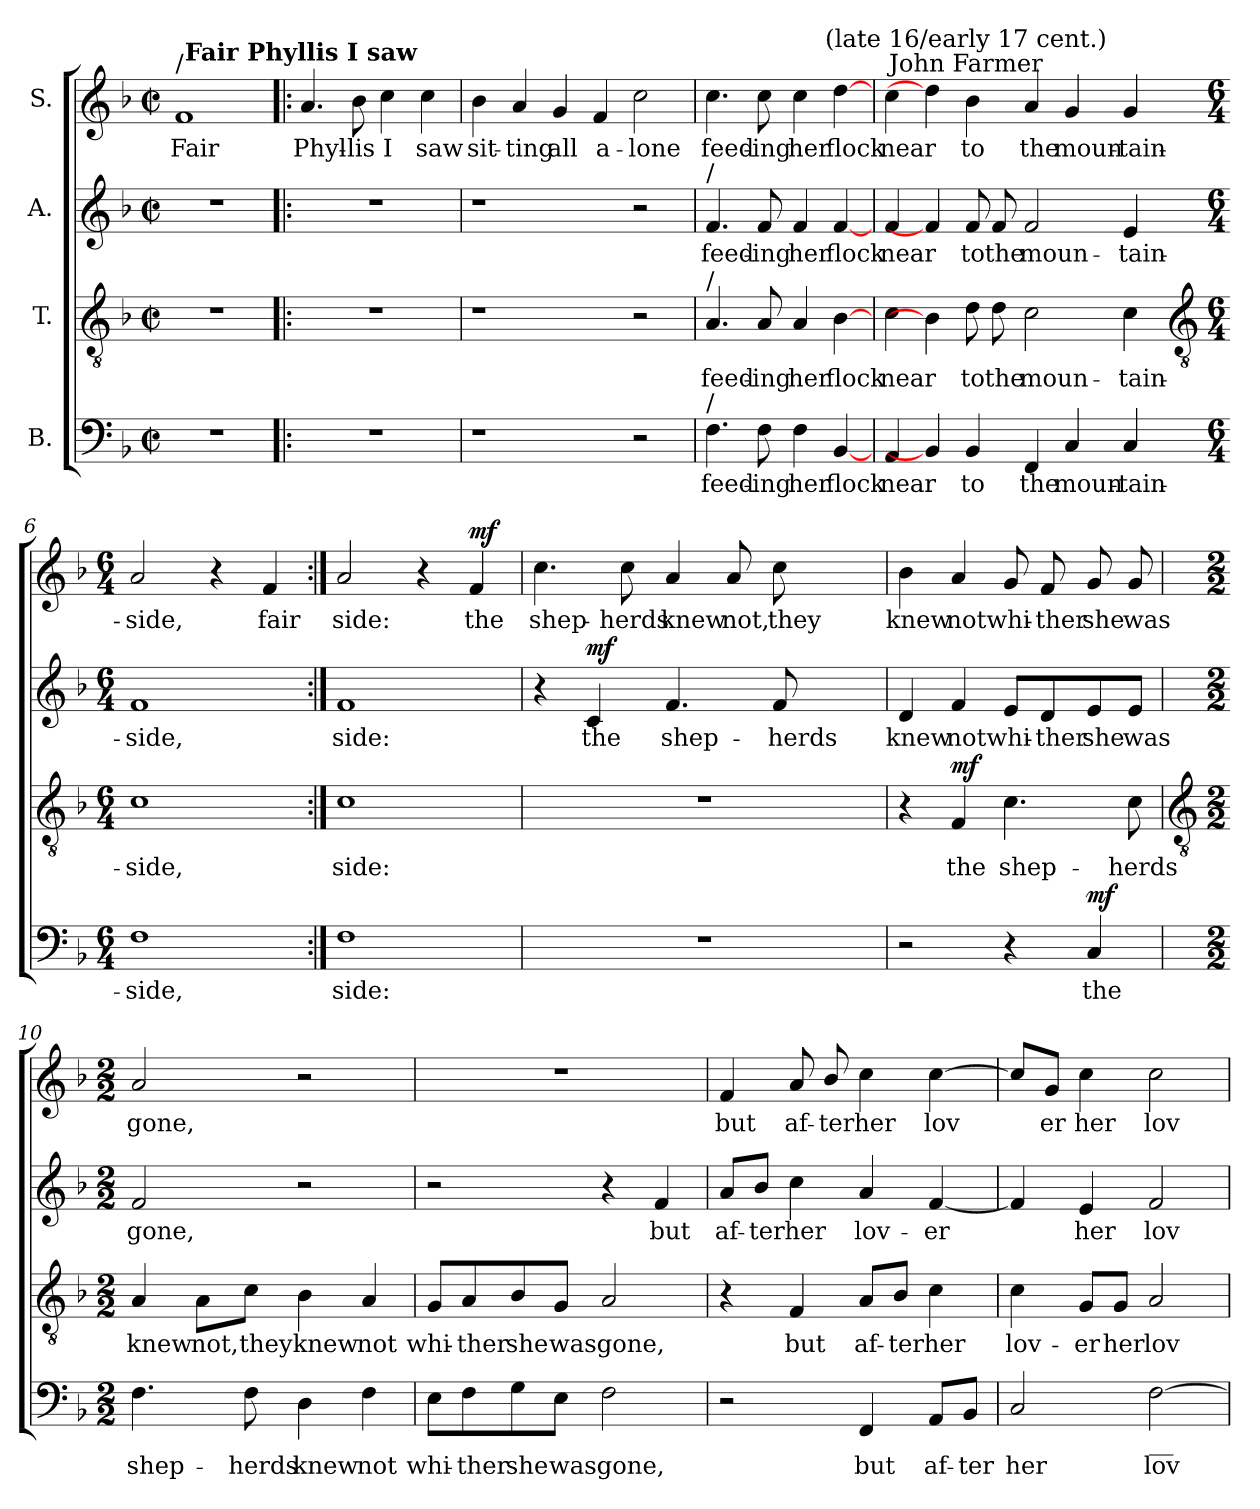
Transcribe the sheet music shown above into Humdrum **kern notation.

**kern	**text	**dynam	**kern	**text	**dynam	**kern	**text	**dynam	**kern	**text	**dynam
*part4	*part4	*part4	*part3	*part3	*part3	*part2	*part2	*part2	*part1	*part1	*part1
*staff4	*staff4	*staff4	*staff3	*staff3	*staff3	*staff2	*staff2	*staff2	*staff1	*staff1	*staff1
*I"B.	*	*	*I"T.	*	*	*I"A.	*	*	*I"S.	*	*
*clefF4	*	*	*clefGv2	*	*	*clefG2	*	*	*clefG2	*	*
*k[b-]	*	*	*k[b-]	*	*	*k[b-]	*	*	*k[b-]	*	*
*F:	*	*	*F:	*	*	*F:	*	*	*F:	*	*
*M2/2	*	*	*M2/2	*	*	*M2/2	*	*	*M2/2	*	*
*met(c|)	*	*	*met(c|)	*	*	*met(c|)	*	*	*met(c|)	*	*
=1	=1	=1	=1	=1	=1	=1	=1	=1	=1	=1	=1
!	!	!	!	!	!	!	!	!	!LO:TX:a:t=/	!	!
!	!	!	!	!	!	!	!	!	!	!LO:LY:b	!LO:DY:a
!	!	!	!	!	!	!	!	!	!	!	!LO:DY:n=1:a
1r	.	.	1r	.	.	1r	.	.	1f	Fair	p f
=2!|:	=2!|:	=2!|:	=2!|:	=2!|:	=2!|:	=2!|:	=2!|:	=2!|:	=2!|:	=2!|:	=2!|:
!	!	!	!	!	!	!	!	!	!LO:TX:a:B:cj:t=Fair Phyllis I saw	!	!
!	!	!	!	!	!	!	!	!	!	!LO:LY:b	!
1r	.	.	1r	.	.	1r	.	.	4.a	Phyl-	.
!	!	!	!	!	!	!	!	!	!	!LO:LY:b	!
.	.	.	.	.	.	.	.	.	8b-	-lis	.
!	!	!	!	!	!	!	!	!	!	!LO:LY:b	!
.	.	.	.	.	.	.	.	.	4cc	I	.
!	!	!	!	!	!	!	!	!	!	!LO:LY:b	!
.	.	.	.	.	.	.	.	.	4cc	saw	.
=3	=3	=3	=3	=3	=3	=3	=3	=3	=3	=3	=3
!	!	!	!	!	!	!	!	!	!	!LO:LY:b	!
1r	.	.	1r	.	.	1r	.	.	4b-	sit-	.
!	!	!	!	!	!	!	!	!	!	!LO:LY:b	!
.	.	.	.	.	.	.	.	.	4a	-ting	.
!	!	!	!	!	!	!	!	!	!	!LO:LY:b	!
.	.	.	.	.	.	.	.	.	4g	all	.
!	!	!	!	!	!	!	!	!	!	!LO:LY:b	!
.	.	.	.	.	.	.	.	.	4f	a-	.
!	!	!	!	!	!	!	!	!	!	!LO:LY:b	!
2r	.	.	2r	.	.	2r	.	.	2cc	-lone	.
=4	=4	=4	=4	=4	=4	=4	=4	=4	=4	=4	=4
!	!	!	!	!	!	!LO:TX:a:t=/	!	!	!	!	!
!	!	!	!LO:TX:a:t=/	!	!	!	!	!	!	!	!
!LO:TX:a:t=/	!	!	!	!	!	!	!	!	!	!	!
!	!LO:LY:b	!LO:DY:a	!	!LO:LY:b	!	!	!LO:LY:b	!	!	!LO:LY:b	!
!	!	!LO:DY:n=1:a	!	!	!LO:DY:a	!	!	!	!	!	!
!	!	!	!	!	!LO:DY:n=1:a	!	!	!LO:DY:a	!	!	!
!	!	!	!	!	!	!	!	!LO:DY:n=1:a	!	!	!
4.F	feed-	p f	4.A	feed-	p f	4.f	feed-	p f	4.cc	feed-	.
!	!LO:LY:b	!	!	!LO:LY:b	!	!	!LO:LY:b	!	!	!LO:LY:b	!
8F	-ing	.	8A	-ing	.	8f	-ing	.	8cc	-ing	.
!	!LO:LY:b	!	!	!LO:LY:b	!	!	!LO:LY:b	!	!	!LO:LY:b	!
4F	her	.	4A	her	.	4f	her	.	4cc	her	.
!	!LO:LY:b	!	!	!LO:LY:b	!	!	!LO:LY:b	!	!	!LO:LY:b	!
[4BB-	flock	.	[4B-	flock	.	[4f	flock	.	[4dd	flock	.
=5	=5	=5	=5	=5	=5	=5	=5	=5	=5	=5	=5
!	!LO:LY:b	!	!	!LO:LY:b	!	!	!LO:LY:b	!	!	!LO:LY:b	!
4AA	near	.	4c	near	.	4f	near	.	4cc	near	.
4BB-]	.	.	4B-]	.	.	4f]	.	.	4dd]	.	.
!	!	!	!	!	!	!	!	!	!LO:TX:a:cj:t=John Farmer	!	!
!	!	!	!	!	!	!	!	!	!LO:TX:a:cj:t=(late 16/early 17 cent.)	!	!
!	!LO:LY:b	!	!	!LO:LY:b	!	!	!LO:LY:b	!	!	!LO:LY:b	!
4BB-	to	.	8d	to	.	8f	to	.	4b-	to	.
!	!	!	!	!LO:LY:b	!	!	!LO:LY:b	!	!	!	!
.	.	.	8d	the	.	8f	the	.	.	.	.
!	!LO:LY:b	!	!	!LO:LY:b	!	!	!LO:LY:b	!	!	!LO:LY:b	!
4FF	the	.	2c	moun-	.	2f	moun-	.	4a	the	.
!	!LO:LY:b	!	!	!	!	!	!	!	!	!LO:LY:b	!
4C	moun-	.	.	.	.	.	.	.	4g	moun-	.
!	!LO:LY:b	!	!	!LO:LY:b	!	!	!LO:LY:b	!	!	!LO:LY:b	!
4C	-tain-	.	4c	-tain-	.	4e	-tain-	.	4g	-tain-	.
!!LO:LB:g=z
=6-	=6-	=6-	=6-	=6-	=6-	=6-	=6-	=6-	=6-	=6-	=6-
*	*	*	*clefGv2	*	*	*	*	*	*	*	*
*M6/4	*	*	*M6/4	*	*	*M6/4	*	*	*M6/4	*	*
!	!LO:LY:b	!	!	!LO:LY:b	!	!	!LO:LY:b	!	!	!LO:LY:b	!
1F	-side,	.	1c	-side,	.	1f	-side,	.	2a	-side,	.
.	.	.	.	.	.	.	.	.	4r	.	.
!	!	!	!	!	!	!	!	!	!	!LO:LY:b	!
.	.	.	.	.	.	.	.	.	4f	fair	.
=7:|!	=7:|!	=7:|!	=7:|!	=7:|!	=7:|!	=7:|!	=7:|!	=7:|!	=7:|!	=7:|!	=7:|!
!	!LO:LY:b	!	!	!LO:LY:b	!	!	!LO:LY:b	!	!	!LO:LY:b	!
1F	side:	.	1c	side:	.	1f	side:	.	2a	side:	.
.	.	.	.	.	.	.	.	.	4r	.	.
!	!	!	!	!	!	!	!	!	!	!LO:LY:b	!LO:DY:a
.	.	.	.	.	.	.	.	.	4f	the	mf
=8	=8	=8	=8	=8	=8	=8	=8	=8	=8	=8	=8
!	!	!	!	!	!	!	!	!	!	!LO:LY:b	!
1.r	.	.	1.r	.	.	4r	.	.	4.cc	shep-	.
!	!	!	!	!	!	!	!LO:LY:b	!LO:DY:a	!	!	!
.	.	.	.	.	.	4c	the	mf	.	.	.
!	!	!	!	!	!	!	!	!	!	!LO:LY:b	!
.	.	.	.	.	.	.	.	.	8cc	-herds	.
!	!	!	!	!	!	!	!LO:LY:b	!	!	!LO:LY:b	!
.	.	.	.	.	.	4.f	shep-	.	4a	knew	.
!	!	!	!	!	!	!	!	!	!	!LO:LY:b	!
.	.	.	.	.	.	.	.	.	8a	not,	.
!	!	!	!	!	!	!	!LO:LY:b	!	!	!LO:LY:b	!
.	.	.	.	.	.	8f	-herds	.	8cc	they	.
.	.	.	.	.	.	2ryy	.	.	2ryy	.	.
=9	=9	=9	=9	=9	=9	=9	=9	=9	=9	=9	=9
!	!	!	!	!	!	!	!LO:LY:b	!	!	!LO:LY:b	!
2r	.	.	4r	.	.	4d	knew	.	4b-	knew	.
!	!	!	!	!LO:LY:b	!LO:DY:a	!	!LO:LY:b	!	!	!LO:LY:b	!
.	.	.	4F	the	mf	4f	not	.	4a	not	.
!	!	!	!	!LO:LY:b	!	!	!LO:LY:b	!	!	!LO:LY:b	!
4r	.	.	4.c	shep-	.	8e/L	whi-	.	8g	whi-	.
!	!	!	!	!	!	!	!LO:LY:b	!	!	!LO:LY:b	!
.	.	.	.	.	.	8d/	-ther	.	8f	-ther	.
!	!LO:LY:b	!LO:DY:a	!	!	!	!	!LO:LY:b	!	!	!LO:LY:b	!
4C	the	mf	.	.	.	8e/	she	.	8g	she	.
!	!	!	!	!LO:LY:b	!	!	!LO:LY:b	!	!	!LO:LY:b	!
.	.	.	8c	-herds	.	8e/J	was	.	8g	was	.
!!LO:LB:g=z
=10	=10	=10	=10	=10	=10	=10	=10	=10	=10	=10	=10
*	*	*	*clefGv2	*	*	*	*	*	*	*	*
*M2/2	*	*	*M2/2	*	*	*M2/2	*	*	*M2/2	*	*
!	!LO:LY:b	!	!	!LO:LY:b	!	!	!LO:LY:b	!	!	!LO:LY:b	!
4.F	shep-	.	4A	knew	.	2f	gone,	.	2a	gone,	.
!	!	!	!	!LO:LY:b	!	!	!	!	!	!	!
.	.	.	8A\L	not,	.	.	.	.	.	.	.
!	!LO:LY:b	!	!	!LO:LY:b	!	!	!	!	!	!	!
8F	-herds	.	8c\J	they	.	.	.	.	.	.	.
!	!LO:LY:b	!	!	!LO:LY:b	!	!	!	!	!	!	!
4D	knew	.	4B-	knew	.	2r	.	.	2r	.	.
!	!LO:LY:b	!	!	!LO:LY:b	!	!	!	!	!	!	!
4F	not	.	4A	not	.	.	.	.	.	.	.
=11	=11	=11	=11	=11	=11	=11	=11	=11	=11	=11	=11
!	!LO:LY:b	!	!	!LO:LY:b	!	!	!	!	!	!	!
8E\L	whi-	.	8G/L	whi-	.	2r	.	.	1r	.	.
!	!LO:LY:b	!	!	!LO:LY:b	!	!	!	!	!	!	!
8F\	-ther	.	8A/	-ther	.	.	.	.	.	.	.
!	!LO:LY:b	!	!	!LO:LY:b	!	!	!	!	!	!	!
8G\	she	.	8B-/	she	.	.	.	.	.	.	.
!	!LO:LY:b	!	!	!LO:LY:b	!	!	!	!	!	!	!
8E\J	was	.	8G/J	was	.	.	.	.	.	.	.
!	!LO:LY:b	!	!	!LO:LY:b	!	!	!	!	!	!	!
2F	gone,	.	2A	gone,	.	4r	.	.	.	.	.
!	!	!	!	!	!	!	!LO:LY:b	!	!	!	!
.	.	.	.	.	.	4f	but	.	.	.	.
=12	=12	=12	=12	=12	=12	=12	=12	=12	=12	=12	=12
!	!	!	!	!	!	!	!LO:LY:b	!	!	!LO:LY:b	!
2r	.	.	4r	.	.	8a/L	af-	.	4f	but	.
!	!	!	!	!	!	!	!LO:LY:b	!	!	!	!
.	.	.	.	.	.	8b-/J	-ter	.	.	.	.
!	!	!	!	!LO:LY:b	!	!	!LO:LY:b	!	!	!LO:LY:b	!
.	.	.	4F	but	.	4cc	her	.	8a	af-	.
!	!	!	!	!	!	!	!	!	!	!LO:LY:b	!
.	.	.	.	.	.	.	.	.	8b-/	-ter	.
!	!LO:LY:b	!	!	!LO:LY:b	!	!	!LO:LY:b	!	!	!LO:LY:b	!
4FF	but	.	8A/L	af-	.	4a	lov-	.	4cc	her	.
!	!	!	!	!LO:LY:b	!	!	!	!	!	!	!
.	.	.	8B-/J	-ter	.	.	.	.	.	.	.
!	!LO:LY:b	!	!	!LO:LY:b	!	!	!LO:LY:b	!	!	!LO:LY:b	!
8AA/L	af-	.	4c	her	.	[4f	-er	.	[4cc	lov	.
!	!LO:LY:b	!	!	!	!	!	!	!	!	!	!
8BB-/J	-ter	.	.	.	.	.	.	.	.	.	.
=13	=13	=13	=13	=13	=13	=13	=13	=13	=13	=13	=13
!	!LO:LY:b	!	!	!LO:LY:b	!	!	!	!	!	!	!
2C	her	.	4c	lov-	.	4f]	.	.	8ccL]	.	.
!	!	!	!	!	!	!	!	!	!	!LO:LY:b	!
.	.	.	.	.	.	.	.	.	8gJ	er	.
!	!	!	!	!LO:LY:b	!	!	!LO:LY:b	!	!	!LO:LY:b	!
.	.	.	8G/L	-er	.	4e	her	.	4cc	her	.
!	!	!	!	!LO:LY:b	!	!	!	!	!	!	!
.	.	.	8G/J	her	.	.	.	.	.	.	.
!LO:TX:b:t=__	!	!	!	!	!	!	!	!	!	!	!
!	!LO:LY:b	!	!	!LO:LY:b	!	!	!LO:LY:b	!	!	!LO:LY:b	!
[2F	lov	.	2A	lov-	.	2f	lov-	.	2cc	lov-	.
=	=	=	=	=	=	=	=	=	=	=	=
*-	*-	*-	*-	*-	*-	*-	*-	*-	*-	*-	*-
